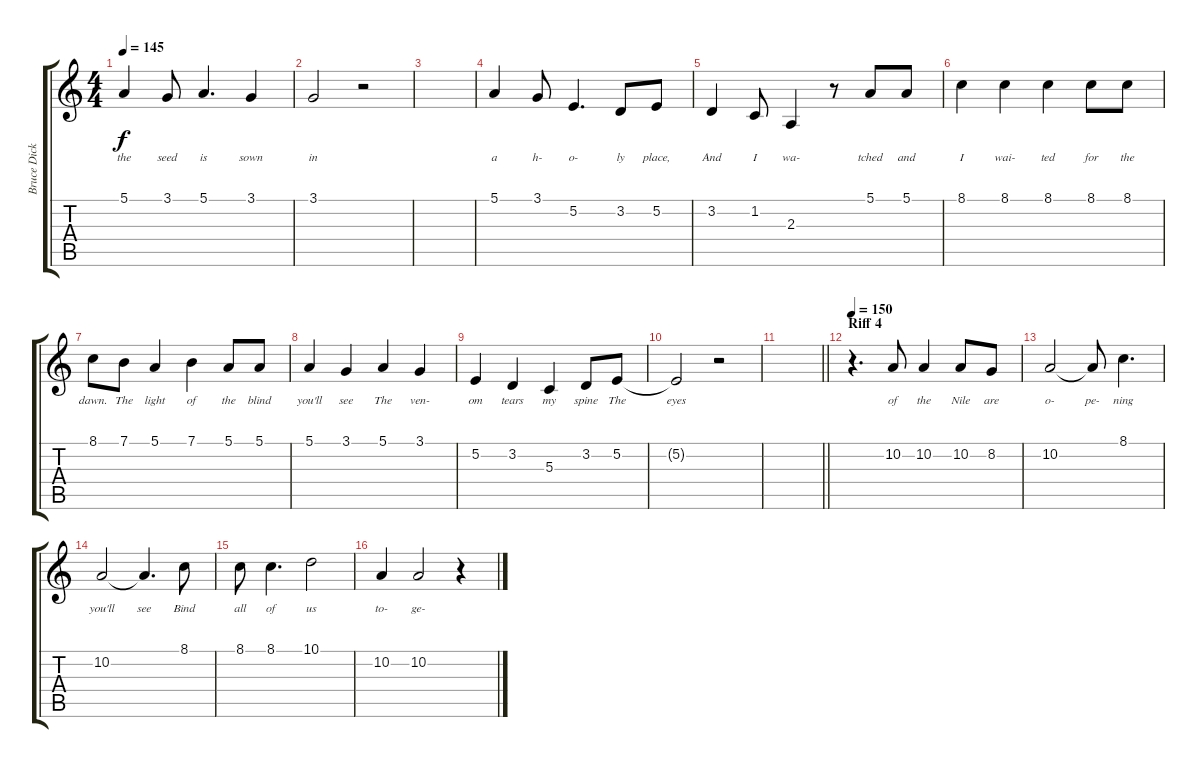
\track ("Bruce Dickinson" "Bruce Dick") {instrument voiceoohs}
\staff {score tabs}
\tuning (E4 B3 G3 D3 A2 E2) {hide}
\ts (4 4)
\tempo 145
\clef g2
\ks c
5.1.4{lyrics (0 "the") lyrics (1 "") lyrics (2 "") lyrics (3 "") lyrics (4 "") dy f} 3.1.8{lyrics (0 "seed") lyrics (1 "") lyrics (2 "") lyrics (3 "") lyrics (4 "")} 5.1.4{d lyrics (0 "is") lyrics (1 "") lyrics (2 "") lyrics (3 "") lyrics (4 "")} 3.1.4{lyrics (0 "sown") lyrics (1 "") lyrics (2 "") lyrics (3 "") lyrics (4 "")} |
3.1.2{lyrics (0 "in") lyrics (1 "") lyrics (2 "") lyrics (3 "") lyrics (4 "")} r.2 |
|
5.1.4{lyrics (0 "a") lyrics (1 "") lyrics (2 "") lyrics (3 "") lyrics (4 "")} 3.1.8{lyrics (0 "h-") lyrics (1 "") lyrics (2 "") lyrics (3 "") lyrics (4 "")} 5.2.4{d lyrics (0 "o-") lyrics (1 "") lyrics (2 "") lyrics (3 "") lyrics (4 "")} 3.2.8{lyrics (0 "ly") lyrics (1 "") lyrics (2 "") lyrics (3 "") lyrics (4 "")} 5.2.8{lyrics (0 "place,") lyrics (1 "") lyrics (2 "") lyrics (3 "") lyrics (4 "")} |
3.2.4{lyrics (0 "And") lyrics (1 "") lyrics (2 "") lyrics (3 "") lyrics (4 "")} 1.2.8{lyrics (0 "I") lyrics (1 "") lyrics (2 "") lyrics (3 "") lyrics (4 "")} 2.3.4{lyrics (0 "wa-") lyrics (1 "") lyrics (2 "") lyrics (3 "") lyrics (4 "")} r.8 5.1.8{lyrics (0 "tched") lyrics (1 "") lyrics (2 "") lyrics (3 "") lyrics (4 "")} 5.1.8{lyrics (0 "and") lyrics (1 "") lyrics (2 "") lyrics (3 "") lyrics (4 "")} |
8.1.4{lyrics (0 "I") lyrics (1 "") lyrics (2 "") lyrics (3 "") lyrics (4 "")} 8.1.4{lyrics (0 "wai-") lyrics (1 "") lyrics (2 "") lyrics (3 "") lyrics (4 "")} 8.1.4{lyrics (0 "ted") lyrics (1 "") lyrics (2 "") lyrics (3 "") lyrics (4 "")} 8.1.8{lyrics (0 "for") lyrics (1 "") lyrics (2 "") lyrics (3 "") lyrics (4 "")} 8.1.8{lyrics (0 "the") lyrics (1 "") lyrics (2 "") lyrics (3 "") lyrics (4 "")} |
8.1.8{lyrics (0 "dawn.") lyrics (1 "") lyrics (2 "") lyrics (3 "") lyrics (4 "")} 7.1.8{lyrics (0 "The") lyrics (1 "") lyrics (2 "") lyrics (3 "") lyrics (4 "")} 5.1.4{lyrics (0 "light") lyrics (1 "") lyrics (2 "") lyrics (3 "") lyrics (4 "")} 7.1.4{lyrics (0 "of") lyrics (1 "") lyrics (2 "") lyrics (3 "") lyrics (4 "")} 5.1.8{lyrics (0 "the") lyrics (1 "") lyrics (2 "") lyrics (3 "") lyrics (4 "")} 5.1.8{lyrics (0 "blind") lyrics (1 "") lyrics (2 "") lyrics (3 "") lyrics (4 "")} |
5.1.4{lyrics (0 "you'll") lyrics (1 "") lyrics (2 "") lyrics (3 "") lyrics (4 "")} 3.1.4{lyrics (0 "see") lyrics (1 "") lyrics (2 "") lyrics (3 "") lyrics (4 "")} 5.1.4{lyrics (0 "The") lyrics (1 "") lyrics (2 "") lyrics (3 "") lyrics (4 "")} 3.1.4{lyrics (0 "ven-") lyrics (1 "") lyrics (2 "") lyrics (3 "") lyrics (4 "")} |
5.2.4{lyrics (0 "om") lyrics (1 "") lyrics (2 "") lyrics (3 "") lyrics (4 "")} 3.2.4{lyrics (0 "tears") lyrics (1 "") lyrics (2 "") lyrics (3 "") lyrics (4 "")} 5.3.4{lyrics (0 "my") lyrics (1 "") lyrics (2 "") lyrics (3 "") lyrics (4 "")} 3.2.8{lyrics (0 "spine") lyrics (1 "") lyrics (2 "") lyrics (3 "") lyrics (4 "")} 5.2.8{lyrics (0 "The") lyrics (1 "") lyrics (2 "") lyrics (3 "") lyrics (4 "")} |
5.2{t}.2{lyrics (0 "eyes") lyrics (1 "") lyrics (2 "") lyrics (3 "") lyrics (4 "")} r.2 |
\barLineRight lightlight
|
\section ("" "Riff 4")
\tempo 150
r.4{d} 10.2.8{lyrics (0 "of") lyrics (1 "") lyrics (2 "") lyrics (3 "") lyrics (4 "")} 10.2.4{lyrics (0 "the") lyrics (1 "") lyrics (2 "") lyrics (3 "") lyrics (4 "")} 10.2.8{lyrics (0 "Nile") lyrics (1 "") lyrics (2 "") lyrics (3 "") lyrics (4 "")} 8.2.8{lyrics (0 "are") lyrics (1 "") lyrics (2 "") lyrics (3 "") lyrics (4 "")} |
10.2.2{lyrics (0 "o-") lyrics (1 "") lyrics (2 "") lyrics (3 "") lyrics (4 "")} 10.2{t}.8{lyrics (0 "pe-") lyrics (1 "") lyrics (2 "") lyrics (3 "") lyrics (4 "")} 8.1.4{d lyrics (0 "ning") lyrics (1 "") lyrics (2 "") lyrics (3 "") lyrics (4 "")} |
10.2.2{lyrics (0 "you'll") lyrics (1 "") lyrics (2 "") lyrics (3 "") lyrics (4 "")} 10.2{t}.4{d lyrics (0 "see") lyrics (1 "") lyrics (2 "") lyrics (3 "") lyrics (4 "")} 8.1.8{lyrics (0 "Bind") lyrics (1 "") lyrics (2 "") lyrics (3 "") lyrics (4 "")} |
8.1.8{lyrics (0 "all") lyrics (1 "") lyrics (2 "") lyrics (3 "") lyrics (4 "")} 8.1.4{d lyrics (0 "of") lyrics (1 "") lyrics (2 "") lyrics (3 "") lyrics (4 "")} 10.1.2{lyrics (0 "us") lyrics (1 "") lyrics (2 "") lyrics (3 "") lyrics (4 "")} |
10.2.4{lyrics (0 "to-") lyrics (1 "") lyrics (2 "") lyrics (3 "") lyrics (4 "")} 10.2.2{lyrics (0 "ge-") lyrics (1 "") lyrics (2 "") lyrics (3 "") lyrics (4 "")} r.4
